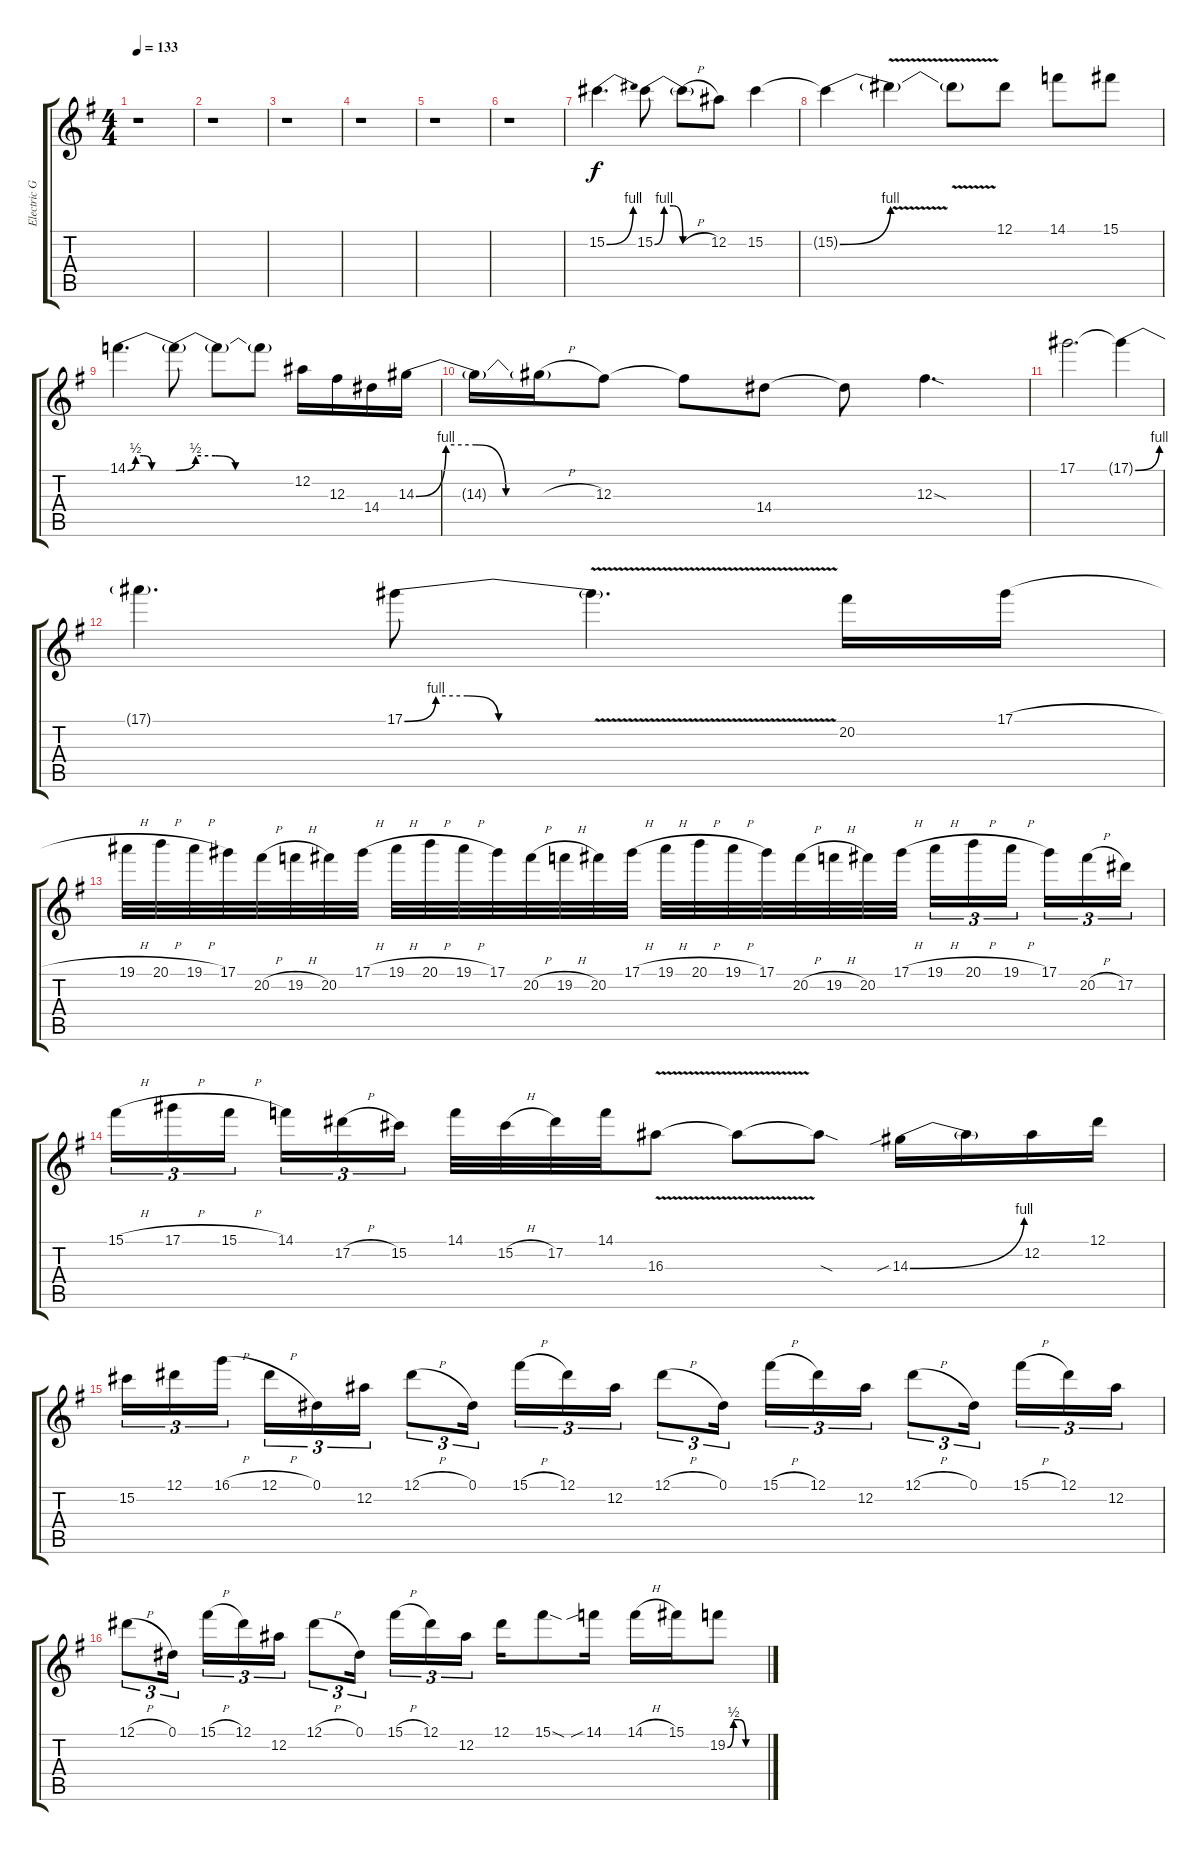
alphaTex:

\track ("Electric Guitar 4 " "Electric G") {instrument distortionguitar}
\staff {score tabs}
\tuning (Eb4 Bb3 Gb3 Db3 Ab2 Eb2) {hide}
\ts (4 4)
\tempo 133
\clef g2
\ks g
r.1{dy f} |
r.1 |
r.1 |
r.1 |
r.1 |
r.1 |
15.2{be (bend 0 0 60 4)}.4{d balance 8} 15.2{be (custom 0 0 10 4 20 4 30 0 60 0)}.8 15.2{h t}.8 12.2.8 15.2.4 |
15.2{be (bend 0 0 60 4) t}.4 15.2{v t}.4 15.2{t}.8 12.1.8 14.1.8 15.1.8 |
14.1{be (custom 0 0 10 2 20 2 30 0 60 0)}.4{d} 14.1{be (custom 0 0 10 2 20 2 30 0 60 0) t}.8 14.1{t}.8 14.1{t}.8 12.2.16 12.3.16 14.4.16 14.3{be (custom 0 0 10 4 20 4 30 0 60 0)}.16 |
14.3{t}.16 14.3{h t}.16 12.3.8 12.3{t}.8 14.4.8 14.4{t}.8 12.3{sod}.4{d} |
17.1.2{d} 17.1{be (bend 0 0 60 4) t}.4 |
17.1{t}.4{d} 17.1{be (custom 0 0 10 4 20 4 30 0 60 0)}.8 17.1{v t}.4{d} 20.2.16 17.1{h}.16 |
19.1{h}.32 20.1{h}.32 19.1{h}.32 17.1.32 20.2{h}.32 19.2{h}.32 20.2.32 17.1{h}.32 19.1{h}.32 20.1{h}.32 19.1{h}.32 17.1.32 20.2{h}.32 19.2{h}.32 20.2.32 17.1{h}.32 19.1{h}.32 20.1{h}.32 19.1{h}.32 17.1.32 20.2{h}.32 19.2{h}.32 20.2.32 17.1{h}.32 19.1{h}.16{tu (3 2)} 20.1{h}.16{tu (3 2)} 19.1{h}.16{tu (3 2) beam splitsecondary} 17.1.16{tu (3 2)} 20.2{h}.16{tu (3 2)} 17.2.16{tu (3 2)} |
15.1{h}.16{tu (3 2)} 17.1{h}.16{tu (3 2)} 15.1{h}.16{tu (3 2) beam splitsecondary} 14.1.16{tu (3 2)} 17.2{h}.16{tu (3 2)} 15.2.16{tu (3 2)} 14.1.32 15.2{h}.32 17.2.32 14.1.32 16.3{v}.8 16.3{t}.8 16.3{sod t}.8 14.3{be (bend 0 0 60 4) sib}.16 14.3{t}.16 12.2.16 12.1.16 |
15.2.16{tu (3 2)} 12.1.16{tu (3 2)} 16.1{h}.16{tu (3 2) beam splitsecondary} 12.1{h}.16{tu (3 2)} 0.1.16{tu (3 2)} 12.2.16{tu (3 2)} 12.1{h}.8{tu (3 2)} 0.1.16{tu (3 2) beam splitsecondary} 15.1{h}.16{tu (3 2)} 12.1.16{tu (3 2)} 12.2.16{tu (3 2)} 12.1{h}.8{tu (3 2)} 0.1.16{tu (3 2) beam splitsecondary} 15.1{h}.16{tu (3 2)} 12.1.16{tu (3 2)} 12.2.16{tu (3 2)} 12.1{h}.8{tu (3 2)} 0.1.16{tu (3 2) beam splitsecondary} 15.1{h}.16{tu (3 2)} 12.1.16{tu (3 2)} 12.2.16{tu (3 2)} |
12.1{h}.8{tu (3 2)} 0.1.16{tu (3 2) beam splitsecondary} 15.1{h}.16{tu (3 2)} 12.1.16{tu (3 2)} 12.2.16{tu (3 2)} 12.1{h}.8{tu (3 2)} 0.1.16{tu (3 2) beam splitsecondary} 15.1{h}.16{tu (3 2)} 12.1.16{tu (3 2)} 12.2.16{tu (3 2)} 12.1.16 15.1{sod}.8 14.1{sib}.16 14.1{h}.16 15.1.16 19.2{be (custom 0 0 10 2 20 2 30 0 60 0)}.8
